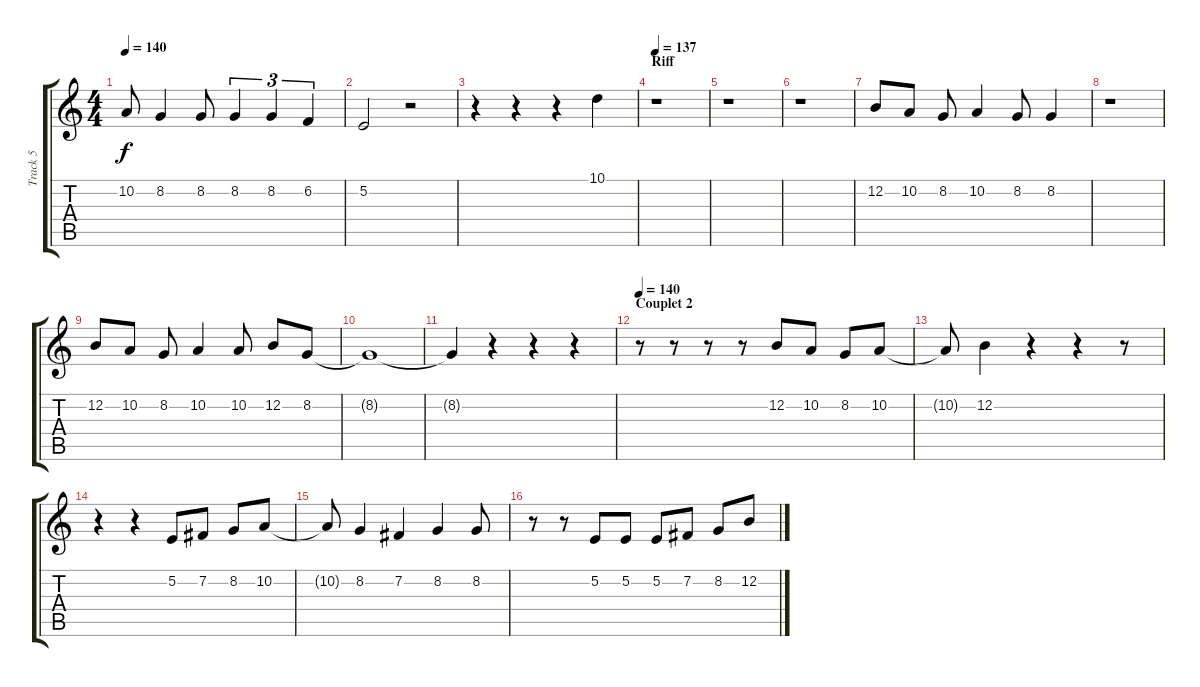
\track ("Track 5" "Track 5") {instrument clarinet}
\staff {score tabs}
\tuning (E4 B3 G3 D3 A2 E2) {hide}
\ts (4 4)
\tempo 140
\clef g2
\ks c
10.2{t}.8{dy f} 8.2.4 8.2.8 8.2.4{tu (3 2)} 8.2.4{tu (3 2)} 6.2.4{tu (3 2)} |
5.2.2 r.2 |
r.4 r.4 r.4 10.1.4 |
\section ("" "Riff")
\tempo 137
r.1 |
r.1 |
r.1 |
12.2.8 10.2.8 8.2.8 10.2.4 8.2.8 8.2.4 |
r.1 |
12.2.8 10.2.8 8.2.8 10.2.4 10.2.8 12.2.8 8.2.8 |
8.2{t}.1 |
8.2{t}.4 r.4 r.4 r.4 |
\section ("" "Couplet 2")
\tempo 140
r.8 r.8 r.8 r.8 12.2.8 10.2.8 8.2.8 10.2.8 |
10.2{t}.8 12.2.4 r.4 r.4 r.8 |
r.4 r.4 5.2.8 7.2.8 8.2.8 10.2.8 |
10.2{t}.8 8.2.4 7.2.4 8.2.4 8.2.8 |
r.8 r.8 5.2.8 5.2.8 5.2.8 7.2.8 8.2.8 12.2.8
